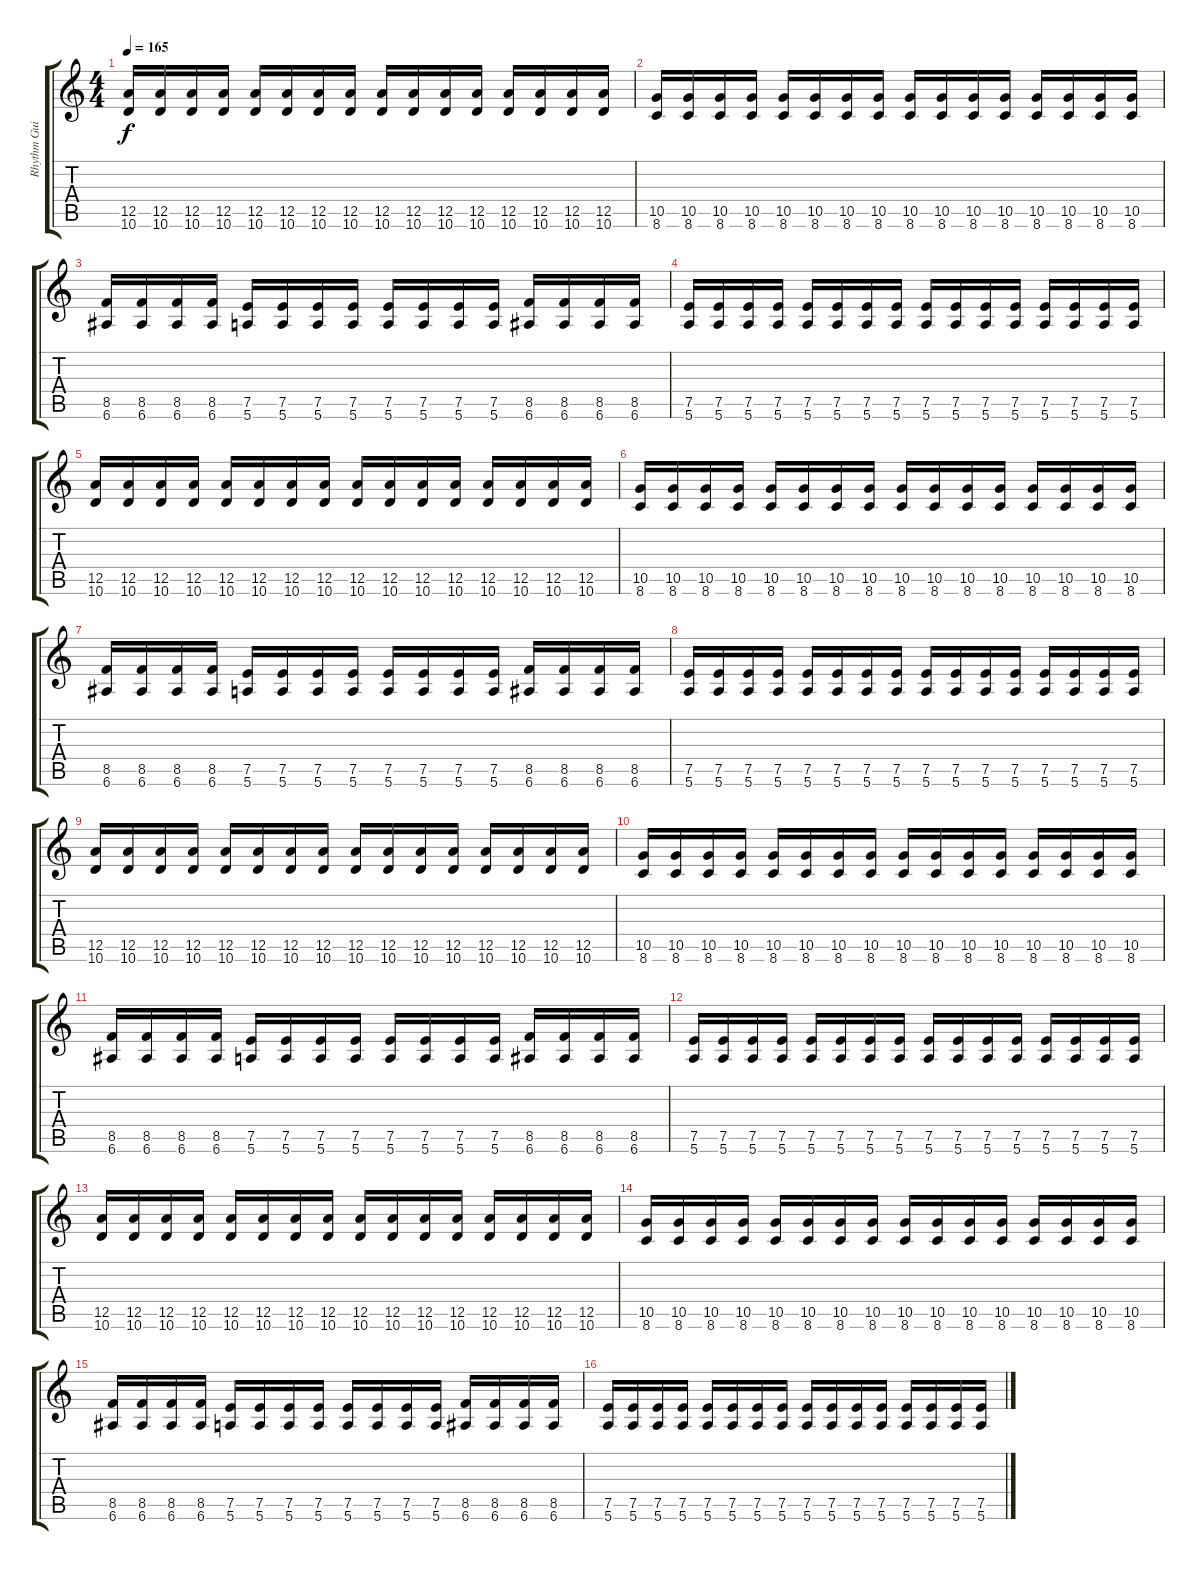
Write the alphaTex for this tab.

\track ("Rhythm Guitar" "Rhythm Gui") {instrument distortionguitar}
\staff {score tabs}
\tuning (E4 B3 G3 D3 A2 E2) {hide}
\ts (4 4)
\tempo 165
\clef g2
\ks c
(12.5 10.6).16{dy f} (12.5 10.6).16 (12.5 10.6).16 (12.5 10.6).16 (12.5 10.6).16 (12.5 10.6).16 (12.5 10.6).16 (12.5 10.6).16 (12.5 10.6).16 (12.5 10.6).16 (12.5 10.6).16 (12.5 10.6).16 (12.5 10.6).16 (12.5 10.6).16 (12.5 10.6).16 (12.5 10.6).16 |
(10.5 8.6).16 (10.5 8.6).16 (10.5 8.6).16 (10.5 8.6).16 (10.5 8.6).16 (10.5 8.6).16 (10.5 8.6).16 (10.5 8.6).16 (10.5 8.6).16 (10.5 8.6).16 (10.5 8.6).16 (10.5 8.6).16 (10.5 8.6).16 (10.5 8.6).16 (10.5 8.6).16 (10.5 8.6).16 |
(8.5 6.6).16 (8.5 6.6).16 (8.5 6.6).16 (8.5 6.6).16 (7.5 5.6).16 (7.5 5.6).16 (7.5 5.6).16 (7.5 5.6).16 (7.5 5.6).16 (7.5 5.6).16 (7.5 5.6).16 (7.5 5.6).16 (8.5 6.6).16 (8.5 6.6).16 (8.5 6.6).16 (8.5 6.6).16 |
(7.5 5.6).16 (7.5 5.6).16 (7.5 5.6).16 (7.5 5.6).16 (7.5 5.6).16 (7.5 5.6).16 (7.5 5.6).16 (7.5 5.6).16 (7.5 5.6).16 (7.5 5.6).16 (7.5 5.6).16 (7.5 5.6).16 (7.5 5.6).16 (7.5 5.6).16 (7.5 5.6).16 (7.5 5.6).16 |
(12.5 10.6).16 (12.5 10.6).16 (12.5 10.6).16 (12.5 10.6).16 (12.5 10.6).16 (12.5 10.6).16 (12.5 10.6).16 (12.5 10.6).16 (12.5 10.6).16 (12.5 10.6).16 (12.5 10.6).16 (12.5 10.6).16 (12.5 10.6).16 (12.5 10.6).16 (12.5 10.6).16 (12.5 10.6).16 |
(10.5 8.6).16 (10.5 8.6).16 (10.5 8.6).16 (10.5 8.6).16 (10.5 8.6).16 (10.5 8.6).16 (10.5 8.6).16 (10.5 8.6).16 (10.5 8.6).16 (10.5 8.6).16 (10.5 8.6).16 (10.5 8.6).16 (10.5 8.6).16 (10.5 8.6).16 (10.5 8.6).16 (10.5 8.6).16 |
(8.5 6.6).16 (8.5 6.6).16 (8.5 6.6).16 (8.5 6.6).16 (7.5 5.6).16 (7.5 5.6).16 (7.5 5.6).16 (7.5 5.6).16 (7.5 5.6).16 (7.5 5.6).16 (7.5 5.6).16 (7.5 5.6).16 (8.5 6.6).16 (8.5 6.6).16 (8.5 6.6).16 (8.5 6.6).16 |
(7.5 5.6).16 (7.5 5.6).16 (7.5 5.6).16 (7.5 5.6).16 (7.5 5.6).16 (7.5 5.6).16 (7.5 5.6).16 (7.5 5.6).16 (7.5 5.6).16 (7.5 5.6).16 (7.5 5.6).16 (7.5 5.6).16 (7.5 5.6).16 (7.5 5.6).16 (7.5 5.6).16 (7.5 5.6).16 |
(12.5 10.6).16 (12.5 10.6).16 (12.5 10.6).16 (12.5 10.6).16 (12.5 10.6).16 (12.5 10.6).16 (12.5 10.6).16 (12.5 10.6).16 (12.5 10.6).16 (12.5 10.6).16 (12.5 10.6).16 (12.5 10.6).16 (12.5 10.6).16 (12.5 10.6).16 (12.5 10.6).16 (12.5 10.6).16 |
(10.5 8.6).16 (10.5 8.6).16 (10.5 8.6).16 (10.5 8.6).16 (10.5 8.6).16 (10.5 8.6).16 (10.5 8.6).16 (10.5 8.6).16 (10.5 8.6).16 (10.5 8.6).16 (10.5 8.6).16 (10.5 8.6).16 (10.5 8.6).16 (10.5 8.6).16 (10.5 8.6).16 (10.5 8.6).16 |
(8.5 6.6).16 (8.5 6.6).16 (8.5 6.6).16 (8.5 6.6).16 (7.5 5.6).16 (7.5 5.6).16 (7.5 5.6).16 (7.5 5.6).16 (7.5 5.6).16 (7.5 5.6).16 (7.5 5.6).16 (7.5 5.6).16 (8.5 6.6).16 (8.5 6.6).16 (8.5 6.6).16 (8.5 6.6).16 |
(7.5 5.6).16 (7.5 5.6).16 (7.5 5.6).16 (7.5 5.6).16 (7.5 5.6).16 (7.5 5.6).16 (7.5 5.6).16 (7.5 5.6).16 (7.5 5.6).16 (7.5 5.6).16 (7.5 5.6).16 (7.5 5.6).16 (7.5 5.6).16 (7.5 5.6).16 (7.5 5.6).16 (7.5 5.6).16 |
(12.5 10.6).16 (12.5 10.6).16 (12.5 10.6).16 (12.5 10.6).16 (12.5 10.6).16 (12.5 10.6).16 (12.5 10.6).16 (12.5 10.6).16 (12.5 10.6).16 (12.5 10.6).16 (12.5 10.6).16 (12.5 10.6).16 (12.5 10.6).16 (12.5 10.6).16 (12.5 10.6).16 (12.5 10.6).16 |
(10.5 8.6).16 (10.5 8.6).16 (10.5 8.6).16 (10.5 8.6).16 (10.5 8.6).16 (10.5 8.6).16 (10.5 8.6).16 (10.5 8.6).16 (10.5 8.6).16 (10.5 8.6).16 (10.5 8.6).16 (10.5 8.6).16 (10.5 8.6).16 (10.5 8.6).16 (10.5 8.6).16 (10.5 8.6).16 |
(8.5 6.6).16 (8.5 6.6).16 (8.5 6.6).16 (8.5 6.6).16 (7.5 5.6).16 (7.5 5.6).16 (7.5 5.6).16 (7.5 5.6).16 (7.5 5.6).16 (7.5 5.6).16 (7.5 5.6).16 (7.5 5.6).16 (8.5 6.6).16 (8.5 6.6).16 (8.5 6.6).16 (8.5 6.6).16 |
(7.5 5.6).16 (7.5 5.6).16 (7.5 5.6).16 (7.5 5.6).16 (7.5 5.6).16 (7.5 5.6).16 (7.5 5.6).16 (7.5 5.6).16 (7.5 5.6).16 (7.5 5.6).16 (7.5 5.6).16 (7.5 5.6).16 (7.5 5.6).16 (7.5 5.6).16 (7.5 5.6).16 (7.5 5.6).16
